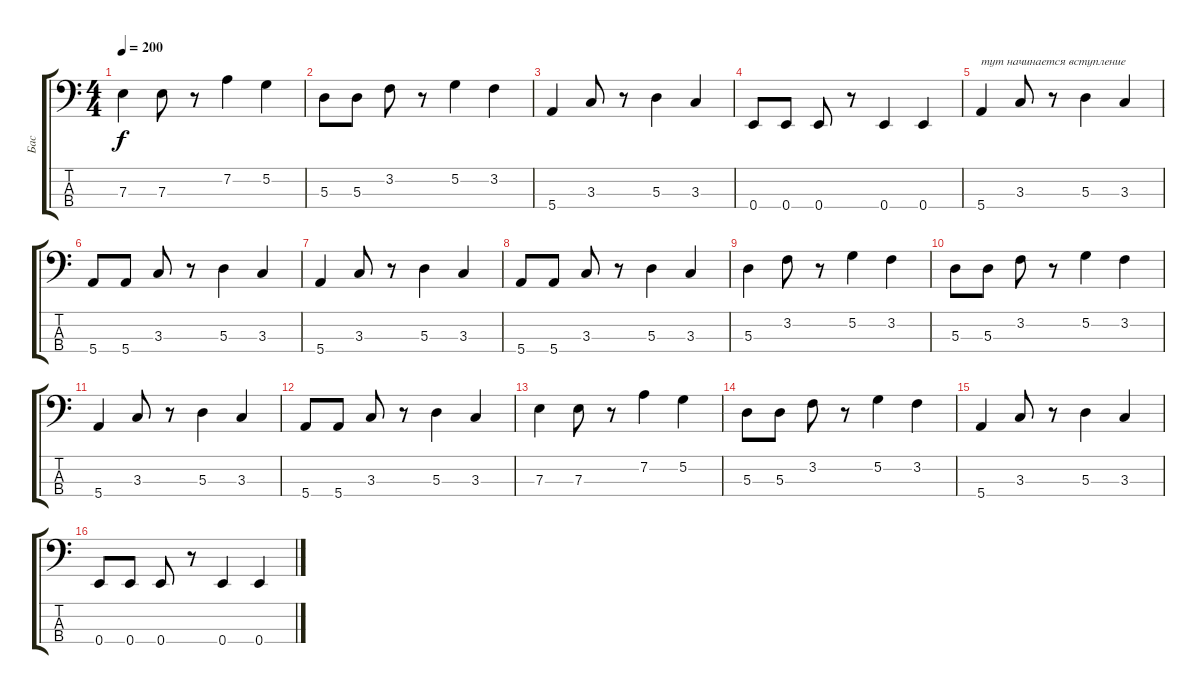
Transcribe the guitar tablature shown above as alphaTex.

\track ("Бас" "Бас") {instrument electricbassfinger}
\staff {score tabs}
\tuning (G2 D2 A1 E1) {hide}
\ts (4 4)
\tempo 200
\clef f4
\ks c
7.3.4{dy f} 7.3.8 r.8 7.2.4 5.2.4 |
5.3.8 5.3.8 3.2.8 r.8 5.2.4 3.2.4 |
5.4.4 3.3.8 r.8 5.3.4 3.3.4 |
0.4.8 0.4.8 0.4.8 r.8 0.4.4 0.4.4 |
5.4.4{txt "тут начинается вступление"} 3.3.8 r.8 5.3.4 3.3.4 |
5.4.8 5.4.8 3.3.8 r.8 5.3.4 3.3.4 |
5.4.4 3.3.8 r.8 5.3.4 3.3.4 |
5.4.8 5.4.8 3.3.8 r.8 5.3.4 3.3.4 |
5.3.4 3.2.8 r.8 5.2.4 3.2.4 |
5.3.8 5.3.8 3.2.8 r.8 5.2.4 3.2.4 |
5.4.4 3.3.8 r.8 5.3.4 3.3.4 |
5.4.8 5.4.8 3.3.8 r.8 5.3.4 3.3.4 |
7.3.4 7.3.8 r.8 7.2.4 5.2.4 |
5.3.8 5.3.8 3.2.8 r.8 5.2.4 3.2.4 |
5.4.4 3.3.8 r.8 5.3.4 3.3.4 |
0.4.8 0.4.8 0.4.8 r.8 0.4.4 0.4.4
